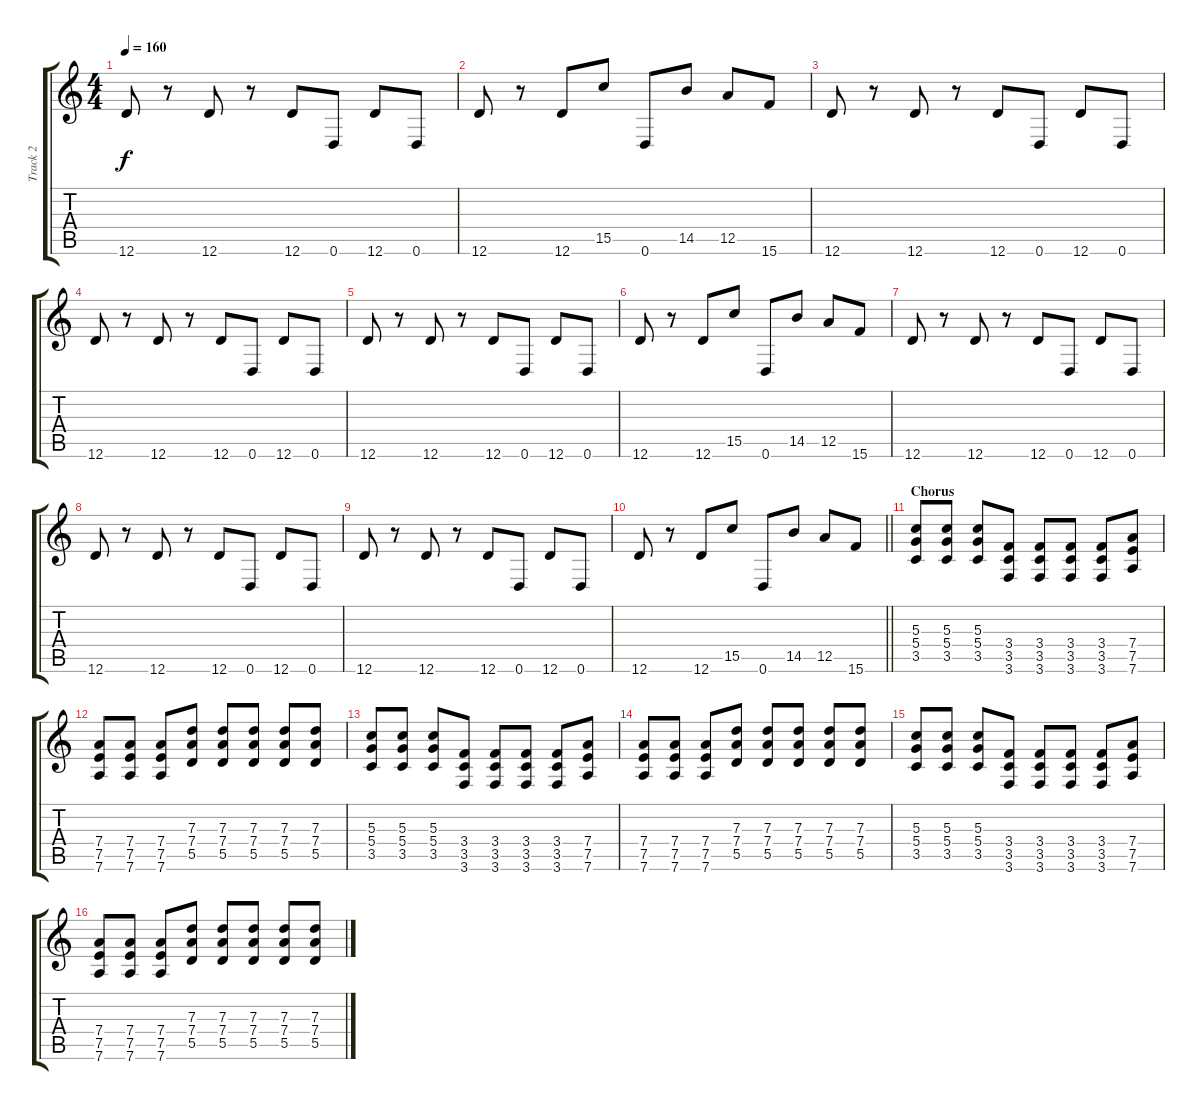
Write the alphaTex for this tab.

\track ("Track 2" "Track 2") {instrument distortionguitar}
\staff {score tabs}
\tuning (E4 B3 G3 D3 A2 D2) {hide}
\ts (4 4)
\tempo 160
\clef g2
\ks c
12.6.8{dy f} r.8 12.6.8 r.8 12.6.8 0.6.8 12.6.8 0.6.8 |
12.6.8 r.8 12.6.8 15.5.8 0.6.8 14.5.8 12.5.8 15.6.8 |
12.6.8 r.8 12.6.8 r.8 12.6.8 0.6.8 12.6.8 0.6.8 |
12.6.8 r.8 12.6.8 r.8 12.6.8 0.6.8 12.6.8 0.6.8 |
12.6.8 r.8 12.6.8 r.8 12.6.8 0.6.8 12.6.8 0.6.8 |
12.6.8 r.8 12.6.8 15.5.8 0.6.8 14.5.8 12.5.8 15.6.8 |
12.6.8 r.8 12.6.8 r.8 12.6.8 0.6.8 12.6.8 0.6.8 |
12.6.8 r.8 12.6.8 r.8 12.6.8 0.6.8 12.6.8 0.6.8 |
12.6.8 r.8 12.6.8 r.8 12.6.8 0.6.8 12.6.8 0.6.8 |
\barLineRight lightlight
12.6.8 r.8 12.6.8 15.5.8 0.6.8 14.5.8 12.5.8 15.6.8 |
\section ("" "Chorus")
(5.3 5.4 3.5).8 (5.3 5.4 3.5).8 (5.3 5.4 3.5).8 (3.4 3.5 3.6).8 (3.4 3.5 3.6).8 (3.4 3.5 3.6).8 (3.4 3.5 3.6).8 (7.4 7.5 7.6).8 |
(7.4 7.5 7.6).8 (7.4 7.5 7.6).8 (7.4 7.5 7.6).8 (7.3 7.4 5.5).8 (7.3 7.4 5.5).8 (7.3 7.4 5.5).8 (7.3 7.4 5.5).8 (7.3 7.4 5.5).8 |
(5.3 5.4 3.5).8 (5.3 5.4 3.5).8 (5.3 5.4 3.5).8 (3.4 3.5 3.6).8 (3.4 3.5 3.6).8 (3.4 3.5 3.6).8 (3.4 3.5 3.6).8 (7.4 7.5 7.6).8 |
(7.4 7.5 7.6).8 (7.4 7.5 7.6).8 (7.4 7.5 7.6).8 (7.3 7.4 5.5).8 (7.3 7.4 5.5).8 (7.3 7.4 5.5).8 (7.3 7.4 5.5).8 (7.3 7.4 5.5).8 |
(5.3 5.4 3.5).8 (5.3 5.4 3.5).8 (5.3 5.4 3.5).8 (3.4 3.5 3.6).8 (3.4 3.5 3.6).8 (3.4 3.5 3.6).8 (3.4 3.5 3.6).8 (7.4 7.5 7.6).8 |
(7.4 7.5 7.6).8 (7.4 7.5 7.6).8 (7.4 7.5 7.6).8 (7.3 7.4 5.5).8 (7.3 7.4 5.5).8 (7.3 7.4 5.5).8 (7.3 7.4 5.5).8 (7.3 7.4 5.5).8
